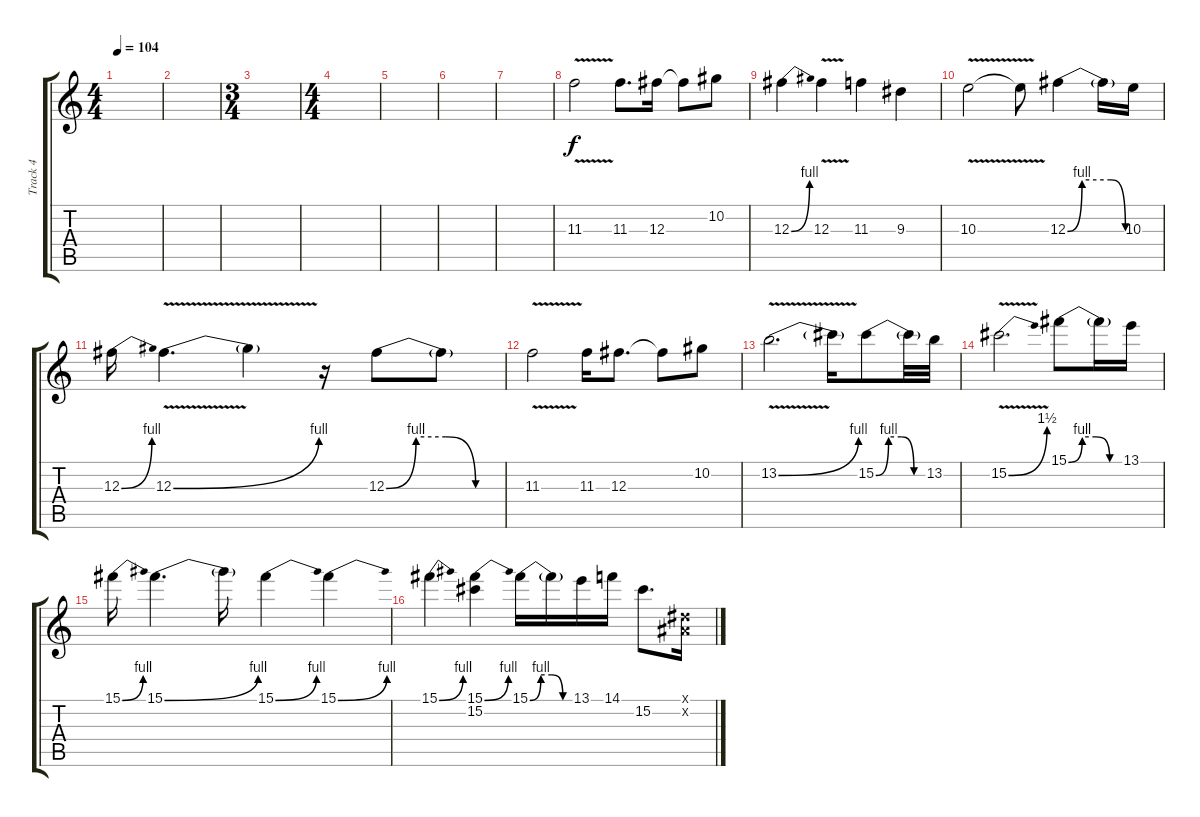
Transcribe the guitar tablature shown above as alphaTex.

\track ("Track 4" "Track 4") {instrument distortionguitar}
\staff {score tabs}
\tuning (Eb4 Bb3 Gb3 Db3 Ab2 Db2) {hide}
\ts (4 4)
\tempo 104
\clef g2
\ks c
|
|
\ts (3 4)
|
\ts (4 4)
|
|
|
|
11.3{v}.2 11.3.8{d} 12.3.16 12.3{t}.8 10.2.8 |
12.3{be (bend 0 0 60 4)}.4 12.3{v}.4 11.3.4 9.3.4 |
10.3{v}.2 10.3{t}.8 12.3{be (custom 0 0 15 4 30 4 45 4 60 0)}.4 12.3{t}.16 10.3.16 |
12.3{be (bend 0 0 60 4)}.16 12.3{be (bend 0 0 60 4) v}.4{d} 12.3{t}.4 r.16 12.3{be (custom 0 0 15 4 30 4 45 0 60 0)}.8 12.3{t}.8 |
11.3{v}.2 11.3.16 12.3.8{d} 12.3{t}.8 10.2.8 |
13.2{be (bend 0 0 60 4) v}.2{d} 13.2{t}.16 15.2{be (custom 0 0 15 4 30 4 45 0 60 0)}.8 15.2{t}.32 13.2.32 |
15.2{be (bend 0 0 60 6) v}.2{d} 15.1{be (custom 0 0 15 4 30 4 45 0 60 0)}.8 15.1{t}.16 13.1.16 |
15.1{be (bend 0 0 60 4)}.16 15.1{be (bend 0 0 60 4)}.4{d} 15.1{t}.16 15.1{be (bend 0 0 60 4)}.4 15.1{be (bend 0 0 60 4)}.4 |
15.1{be (bend 0 0 60 4)}.4 (15.1{be (bend 0 0 60 4)} 15.2).4 15.1{be (custom 0 0 15 4 30 4 45 0 60 0)}.16 15.1{t}.16 13.1.16 14.1.16 15.2.8{d} (0.1{x} 0.2{x}).16
